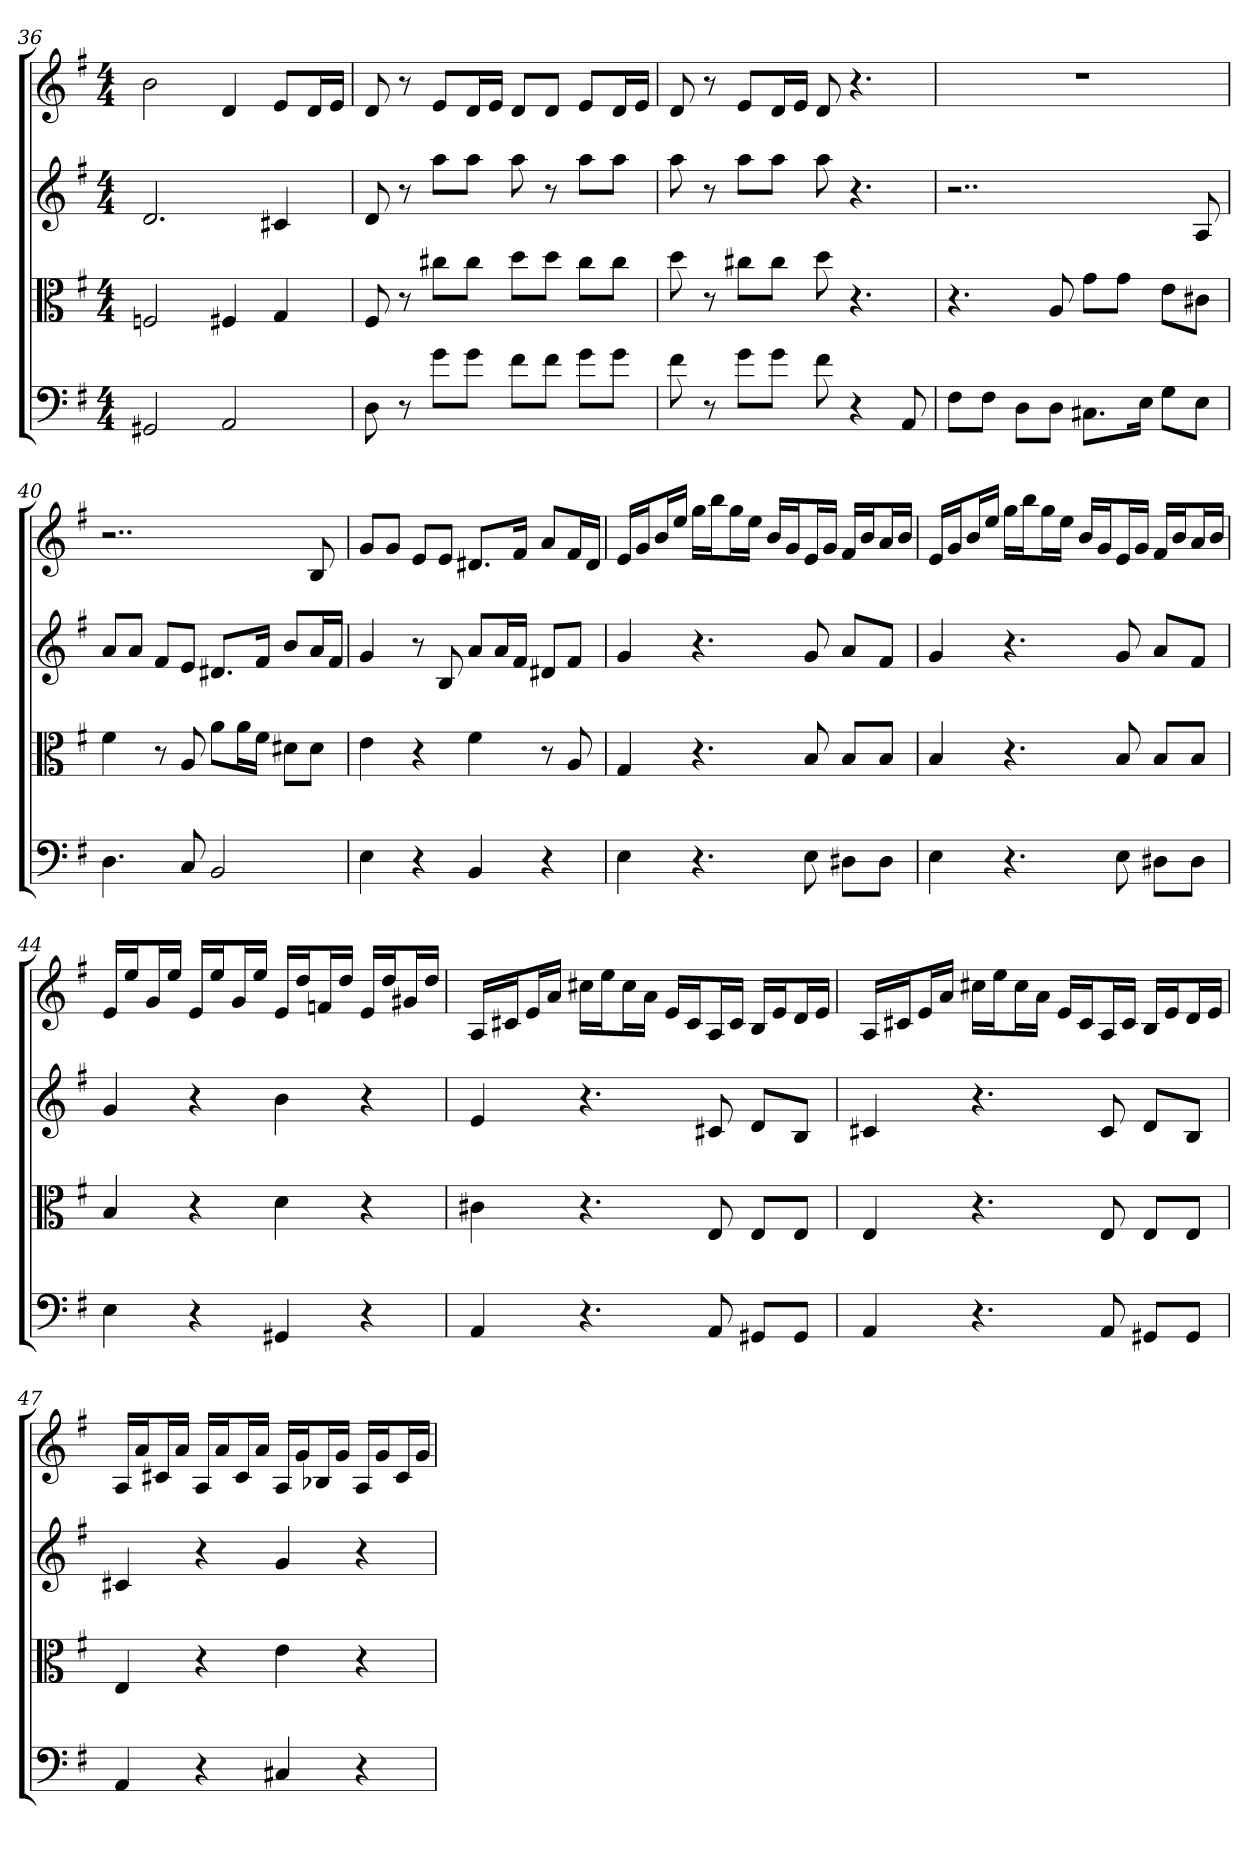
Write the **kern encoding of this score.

**kern	**kern	**kern	**kern
*part4	*part3	*part2	*part1
*staff4	*staff3	*staff2	*staff1
*clefF4	*clefC3	*	*
*k[f#]	*k[f#]	*k[f#]	*k[f#]
*G:	*G:	*G:	*G:
*M4/4	*M4/4	*M4/4	*M4/4
=36	=36	=36	=36
2GG#X	2Fn	2.d	2b
2AA	4F#X	.	4d
.	4G	4c#X	8eL
.	.	.	16dL
.	.	.	16eJJ
=37	=37	=37	=37
8D	8F#	8d	8d
8r	8r	8r	8r
8g\L	8cc#X\L	8aaL	8eL
8g\J	8cc#\J	8aaJ	16dL
.	.	.	16eJJ
8f#\L	8dd\L	8aa	8dL
8f#\J	8dd\J	8r	8dJ
8g\L	8cc#\L	8aaL	8eL
8g\J	8cc#\J	8aaJ	16dL
.	.	.	16eJJ
=38	=38	=38	=38
8f#	8dd	8aa	8d
8r	8r	8r	8r
8g\L	8cc#X\L	8aaL	8eL
8g\J	8cc#\J	8aaJ	16dL
.	.	.	16eJJ
8f#	8dd	8aa	8d
4r	4.r	4.r	4.r
8AA	.	.	.
=39	=39	=39	=39
8F#\L	4.r	2..r	1r
8F#\J	.	.	.
8D\L	.	.	.
8D\J	8A	.	.
8.C#X\L	8g\L	.	.
.	8g\J	.	.
16E\Jk	.	.	.
8G\L	8e\L	.	.
8E\J	8c#X\J	8A	.
=40	=40	=40	=40
4.D	4f#	8aL	2..r
.	.	8aJ	.
.	8r	8f#L	.
8C	8A	8eJ	.
2BB	8a\L	8.d#XL	.
.	16a\L	.	.
.	16f#\JJ	16f#Jk	.
.	8d#X\L	8bL	.
.	8d#\J	16aL	8B
.	.	16f#JJ	.
=41	=41	=41	=41
4E	4e	4g	8gL
.	.	.	8gJ
4r	4r	8r	8eL
.	.	8B	8eJ
4BB	4f#	8aL	8.d#XL
.	.	16aL	.
.	.	16f#JJ	16f#Jk
4r	8r	8d#XL	8aL
.	8A	8f#J	16f#L
.	.	.	16d#JJ
=42	=42	=42	=42
4E	4G	4g	16eLL
.	.	.	16gJ
.	.	.	16bL
.	.	.	16eeJJ
4.r	4.r	4.r	16ggLL
.	.	.	16bbJ
.	.	.	16ggL
.	.	.	16eeJJ
.	.	.	16bLL
.	.	.	16gJ
8E	8B	8g	16eL
.	.	.	16gJJ
8D#X\L	8B/L	8aL	16f#LL
.	.	.	16bJ
8D#\J	8B/J	8f#J	16aL
.	.	.	16bJJ
=43	=43	=43	=43
4E	4B	4g	16eLL
.	.	.	16gJ
.	.	.	16bL
.	.	.	16eeJJ
4.r	4.r	4.r	16ggLL
.	.	.	16bbJ
.	.	.	16ggL
.	.	.	16eeJJ
.	.	.	16bLL
.	.	.	16gJ
8E	8B	8g	16eL
.	.	.	16gJJ
8D#X\L	8B/L	8aL	16f#LL
.	.	.	16bJ
8D#\J	8B/J	8f#J	16aL
.	.	.	16bJJ
=44	=44	=44	=44
4E	4B	4g	16eLL
.	.	.	16eeJ
.	.	.	16gL
.	.	.	16eeJJ
4r	4r	4r	16eLL
.	.	.	16eeJ
.	.	.	16gL
.	.	.	16eeJJ
4GG#X	4d	4b	16eLL
.	.	.	16ddJ
.	.	.	16fnL
.	.	.	16ddJJ
4r	4r	4r	16eLL
.	.	.	16ddJ
.	.	.	16g#XL
.	.	.	16ddJJ
=45	=45	=45	=45
4AA	4c#X	4e	16ALL
.	.	.	16c#XJ
.	.	.	16eL
.	.	.	16aJJ
4.r	4.r	4.r	16cc#XLL
.	.	.	16eeJ
.	.	.	16cc#L
.	.	.	16aJJ
.	.	.	16eLL
.	.	.	16c#J
8AA	8E	8c#X	16AL
.	.	.	16c#JJ
8GG#X/L	8E/L	8dL	16BLL
.	.	.	16eJ
8GG#/J	8E/J	8BJ	16dL
.	.	.	16eJJ
=46	=46	=46	=46
4AA	4E	4c#X	16ALL
.	.	.	16c#XJ
.	.	.	16eL
.	.	.	16aJJ
4.r	4.r	4.r	16cc#XLL
.	.	.	16eeJ
.	.	.	16cc#L
.	.	.	16aJJ
.	.	.	16eLL
.	.	.	16c#J
8AA	8E	8c#	16AL
.	.	.	16c#JJ
8GG#X/L	8E/L	8dL	16BLL
.	.	.	16eJ
8GG#/J	8E/J	8BJ	16dL
.	.	.	16eJJ
=47	=47	=47	=47
4AA	4E	4c#X	16ALL
.	.	.	16aJ
.	.	.	16c#XL
.	.	.	16aJJ
4r	4r	4r	16ALL
.	.	.	16aJ
.	.	.	16c#L
.	.	.	16aJJ
4C#X	4e	4g	16ALL
.	.	.	16gJ
.	.	.	16B-XL
.	.	.	16gJJ
4r	4r	4r	16ALL
.	.	.	16gJ
.	.	.	16c#L
.	.	.	16gJJ
=	=	=	=
*-	*-	*-	*-
